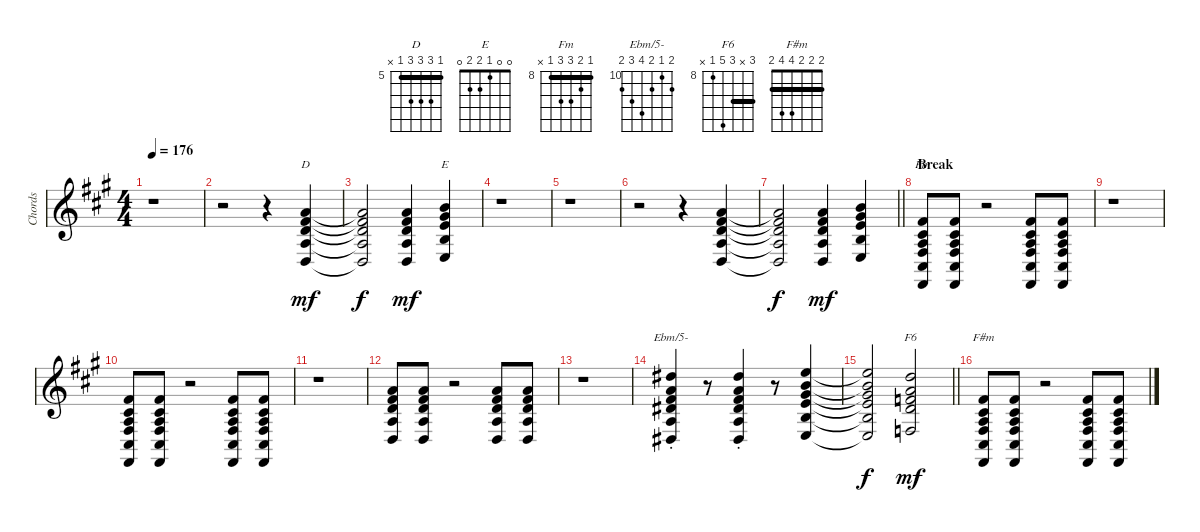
\track ("Chords" "Chords") {instrument stringensemble1}
\staff {score}
\tuning (E4 B3 G3 D3 A2 E2) {hide}
\chord ("D" 5 7 7 7 5 x) {firstfret 5 barre 5}
\chord ("E" 0 0 1 2 2 0)
\chord ("Fm" 8 9 10 10 8 x) {firstfret 8 barre 8}
\chord ("Ebm/5-" 11 10 11 13 12 11) {firstfret 10}
\chord ("F6" 10 x 10 12 8 x) {firstfret 8 barre 10}
\chord ("F#m" 2 2 2 4 4 2) {barre 2}
\ts (4 4)
\tempo 176
\clef g2
\ks f#minor
r.1{dy mf} |
r.2 r.4 (5.1 7.2 7.3 7.4 5.5).4{ch "D"} |
(5.1{t} 7.2{t} 7.3{t} 7.4{t} 5.5{t}).2{dy f} (5.1 7.2 7.3 7.4 5.5).4{dy mf} (7.1 9.2 9.3 9.4 7.5).4{ch "E"} |
r.1 |
r.1 |
r.2 r.4 (5.1 7.2 7.3 7.4 5.5).4 |
\barLineRight lightlight
(5.1{t} 7.2{t} 7.3{t} 7.4{t} 5.5{t}).2{dy f} (5.1 7.2 7.3 7.4 5.5).4{dy mf} (7.1 9.2 9.3 9.4 7.5).4 |
\section ("" "Break")
(2.1 2.2 2.3 4.4 4.5 2.6).8{ch "Fm"} (2.1 2.2 2.3 4.4 4.5 2.6).8 r.2 (2.1 2.2 2.3 4.4 4.5 2.6).8 (2.1 2.2 2.3 4.4 4.5 2.6).8 |
r.1 |
(2.1 2.2 2.3 4.4 4.5 2.6).8 (2.1 2.2 2.3 4.4 4.5 2.6).8 r.2 (2.1 2.2 2.3 4.4 4.5 2.6).8 (2.1 2.2 2.3 4.4 4.5 2.6).8 |
r.1 |
(5.1 7.2 7.3 7.4 5.5).8 (5.1 7.2 7.3 7.4 5.5).8 r.2 (5.1 7.2 7.3 7.4 5.5).8 (5.1 7.2 7.3 7.4 5.5).8 |
r.1 |
(11.1{st} 10.2{st} 11.3{st} 13.4{st} 12.5{st} 11.6{st}).4{ch "Ebm/5-"} r.8 (11.1{st} 10.2{st} 11.3{st} 13.4{st} 12.5{st} 11.6{st}).4 r.8 (12.1 12.2 13.3 14.4 14.5 12.6).4 |
\barLineRight lightlight
(12.1{t} 12.2{t} 13.3{t} 14.4{t} 14.5{t} 12.6{t}).2{dy f} (10.1 10.2 10.3 12.4 8.5).2{ch "F6" dy mf} |
\section ("" "")
(2.1 2.2 2.3 4.4 4.5 2.6).8{ch "F#m"} (2.1 2.2 2.3 4.4 4.5 2.6).8 r.2 (2.1 2.2 2.3 4.4 4.5 2.6).8 (2.1 2.2 2.3 4.4 4.5 2.6).8
